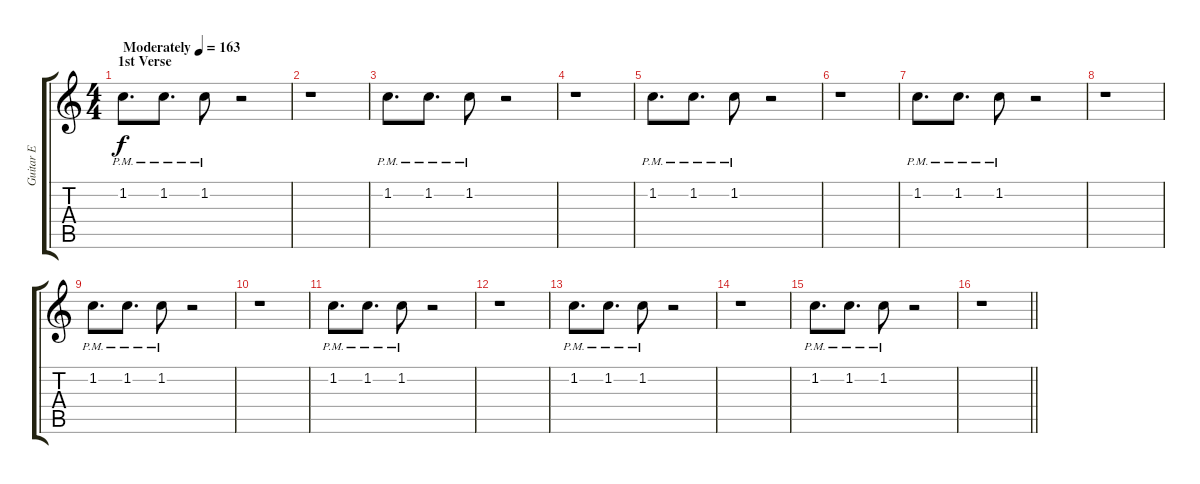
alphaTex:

\track ("Guitar E" "Guitar E") {instrument electricguitarjazz}
\staff {score tabs}
\tuning (E4 B3 G3 D3 A2 E2) {hide}
\ts (4 4)
\section ("" "1st Verse")
\tempo (163 "Moderately")
\clef g2
\ks c
1.2{pm}.8{d dy f instrument electricguitarjazz} 1.2{pm}.8{d} 1.2{pm}.8 r.2 |
r.1 |
1.2{pm}.8{d} 1.2{pm}.8{d} 1.2{pm}.8 r.2 |
r.1 |
1.2{pm}.8{d} 1.2{pm}.8{d} 1.2{pm}.8 r.2 |
r.1 |
1.2{pm}.8{d} 1.2{pm}.8{d} 1.2{pm}.8 r.2 |
r.1 |
1.2{pm}.8{d} 1.2{pm}.8{d} 1.2{pm}.8 r.2 |
r.1 |
1.2{pm}.8{d} 1.2{pm}.8{d} 1.2{pm}.8 r.2 |
r.1 |
1.2{pm}.8{d} 1.2{pm}.8{d} 1.2{pm}.8 r.2 |
r.1 |
1.2{pm}.8{d} 1.2{pm}.8{d} 1.2{pm}.8 r.2 |
\barLineRight lightlight
r.1
